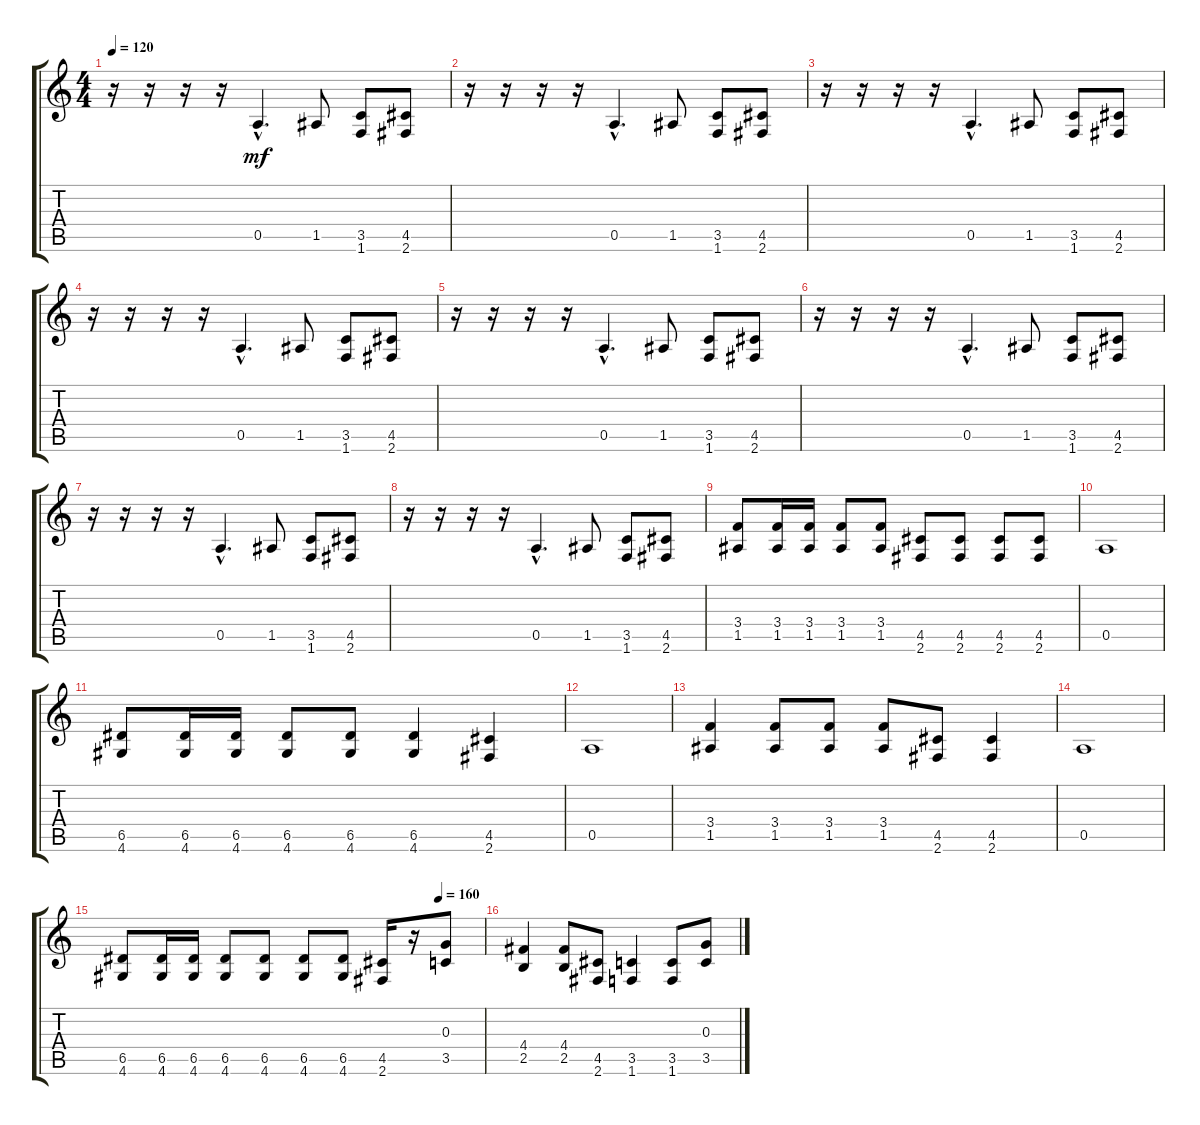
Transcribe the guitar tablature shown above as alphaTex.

\track "" {instrument distortionguitar}
\staff {score tabs}
\tuning (E4 B3 G3 D3 A2 E2) {hide}
\ts (4 4)
\tempo 120
\clef g2
\ks c
r.16{dy mf} r.16 r.16 r.16 0.5{hac}.4{d} 1.5.8 (3.5 1.6).8 (4.5 2.6).8 |
r.16 r.16 r.16 r.16 0.5{hac}.4{d} 1.5.8 (3.5 1.6).8 (4.5 2.6).8 |
r.16 r.16 r.16 r.16 0.5{hac}.4{d} 1.5.8 (3.5 1.6).8 (4.5 2.6).8 |
r.16 r.16 r.16 r.16 0.5{hac}.4{d} 1.5.8 (3.5 1.6).8 (4.5 2.6).8 |
r.16 r.16 r.16 r.16 0.5{hac}.4{d} 1.5.8 (3.5 1.6).8 (4.5 2.6).8 |
r.16 r.16 r.16 r.16 0.5{hac}.4{d} 1.5.8 (3.5 1.6).8 (4.5 2.6).8 |
r.16 r.16 r.16 r.16 0.5{hac}.4{d} 1.5.8 (3.5 1.6).8 (4.5 2.6).8 |
r.16 r.16 r.16 r.16 0.5{hac}.4{d} 1.5.8 (3.5 1.6).8 (4.5 2.6).8 |
(3.4 1.5).8 (3.4 1.5).16 (3.4 1.5).16 (3.4 1.5).8 (3.4 1.5).8 (4.5 2.6).8 (4.5 2.6).8 (4.5 2.6).8 (4.5 2.6).8 |
0.5.1 |
(6.5 4.6).8 (6.5 4.6).16 (6.5 4.6).16 (6.5 4.6).8 (6.5 4.6).8 (6.5 4.6).4 (4.5 2.6).4 |
0.5.1 |
(3.4 1.5).4 (3.4 1.5).8 (3.4 1.5).8 (3.4 1.5).8 (4.5 2.6).8 (4.5 2.6).4 |
0.5.1 |
\tempo (160 0.875)
(6.5 4.6).8 (6.5 4.6).16 (6.5 4.6).16 (6.5 4.6).8 (6.5 4.6).8 (6.5 4.6).8 (6.5 4.6).8 (4.5 2.6).16 r.16 (0.3 3.5).8 |
(4.4 2.5).4 (4.4 2.5).8 (4.5 2.6).8 (3.5 1.6).4 (3.5 1.6).8 (0.3 3.5).8
